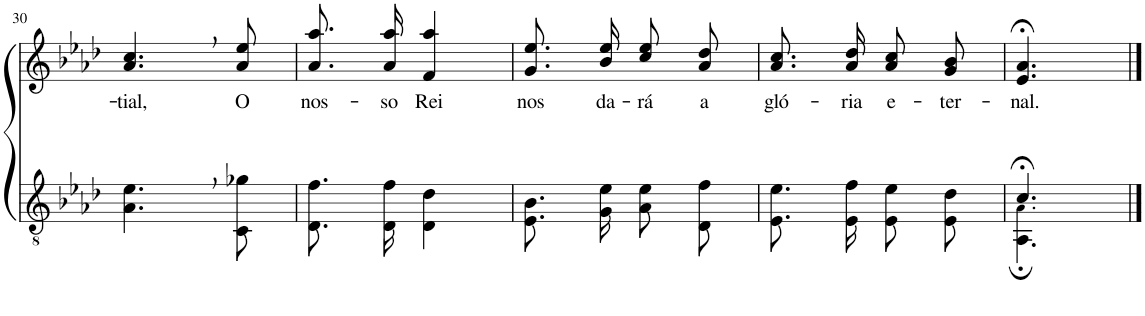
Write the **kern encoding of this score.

**kern	**kern	**text
*part2	*part1	*part1
*staff2	*staff1	*staff1
*I"Parte III e IV	*I"Parte I e II	*
!!LO:PB:g=z
*clefGv2	*clefG2	*
*Trd3c5	*Trd3c5	*
*k[b-e-a-d-]	*k[b-e-a-d-]	*
*M2/4	*M2/4	*
=30	=30	=30
!	!	!LO:LY:b
4.A-\, 4.e-\,	4.a-/, 4.cc/,	tial,
!	!	!LO:LY:b
8C\ 8g-X\	8a-/ 8ee-/	O
=31	=31	=31
!	!	!LO:LY:b
8.D-/ 8.f/L	8.a-\ 8.aa-\L	nos-
!	!	!LO:LY:b
16D-/ 16f/Jk	16a-\ 16aa-\Jk	-so
!	!	!LO:LY:b
4D-\ 4d-\	4f/ 4aa-/	Rei
=32	=32	=32
!	!	!LO:LY:b
8.E-/ 8.B-/L	8.g\ 8.ee-\L	nos
!	!	!LO:LY:b
16G/ 16e-/Jk	16b-\ 16ee-\Jk	da-
!	!	!LO:LY:b
8A-\ 8e-\L	8cc\ 8ee-\L	-rá
!	!	!LO:LY:b
8D-\ 8f\J	8a-\ 8dd-\J	a
=33	=33	=33
!	!	!LO:LY:b
8.E-\ 8.e-\L	8.a-\ 8.cc\L	gló-
!	!	!LO:LY:b
16E-\ 16f\Jk	16a-\ 16dd-\Jk	-ria
!	!	!LO:LY:b
8E-/ 8e-/L	8a-/ 8cc/L	e-
!	!	!LO:LY:b
8E-/ 8d-/J	8g/ 8b-/J	-ter-
=34	=34	=34
*^	*	*
!	!	!	!LO:LY:b
4.c;</	4.AA-\; 4.A-!\;	4.e-/;< 4.a-/;<	-nal.
*v	*v	*	*
==	==	==
*-	*-	*-
